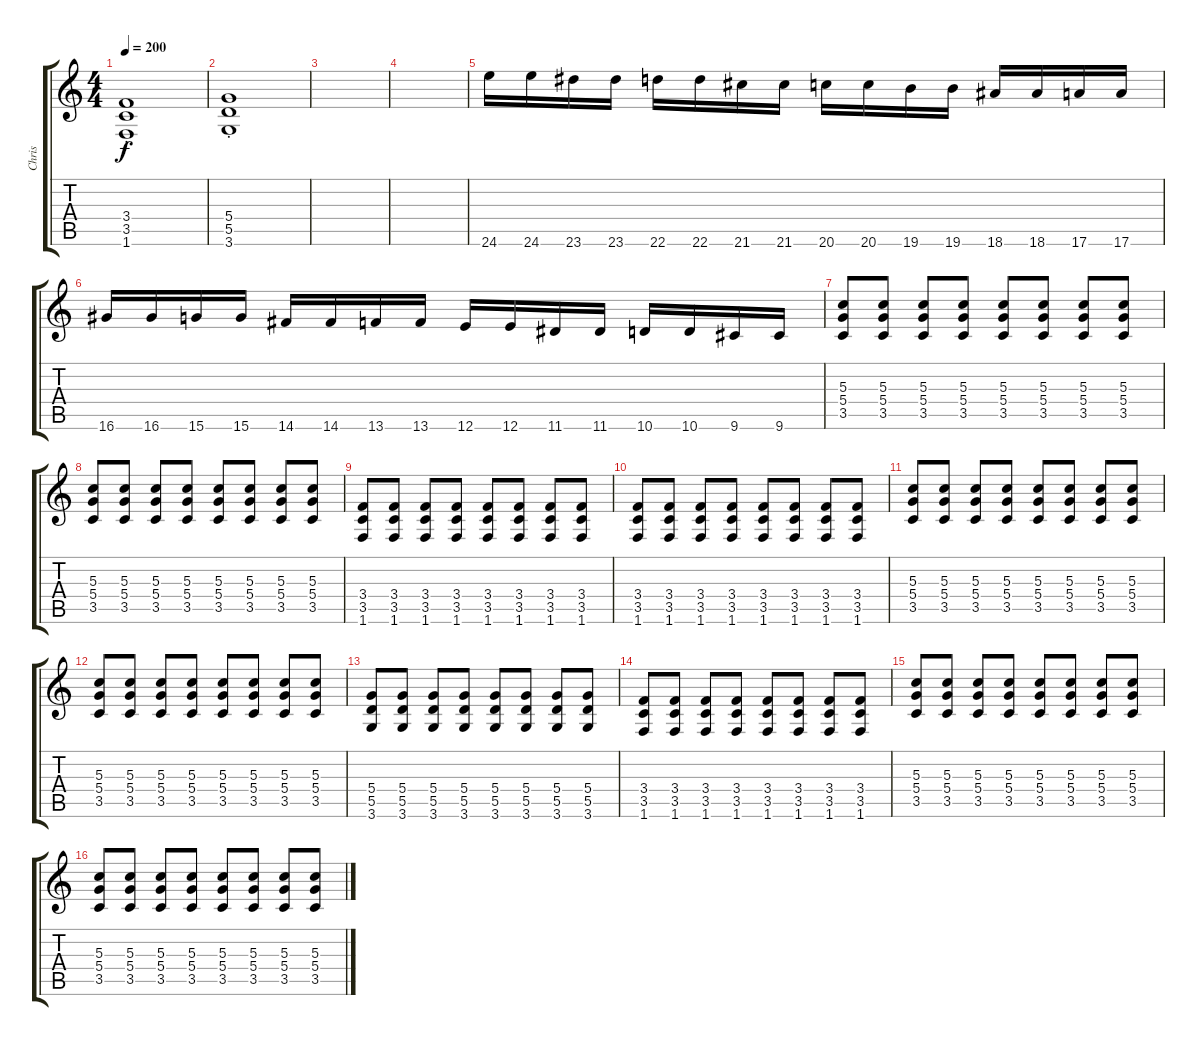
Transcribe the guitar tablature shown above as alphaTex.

\track ("Chris" "Chris") {instrument distortionguitar}
\staff {score tabs}
\tuning (E4 B3 G3 D3 A2 E2) {hide}
\ts (4 4)
\tempo 200
\clef g2
\ks c
(3.4{st} 3.5{st} 1.6{st}).1{dy f} |
(5.4{st} 5.5{st} 3.6{st}).1 |
|
|
24.6.16 24.6.16 23.6.16 23.6.16 22.6.16 22.6.16 21.6.16 21.6.16 20.6.16 20.6.16 19.6.16 19.6.16 18.6.16 18.6.16 17.6.16 17.6.16 |
16.6.16 16.6.16 15.6.16 15.6.16 14.6.16 14.6.16 13.6.16 13.6.16 12.6.16 12.6.16 11.6.16 11.6.16 10.6.16 10.6.16 9.6.16 9.6.16 |
(5.3 5.4 3.5).8 (5.3 5.4 3.5).8 (5.3 5.4 3.5).8 (5.3 5.4 3.5).8 (5.3 5.4 3.5).8 (5.3 5.4 3.5).8 (5.3 5.4 3.5).8 (5.3 5.4 3.5).8 |
(5.3 5.4 3.5).8 (5.3 5.4 3.5).8 (5.3 5.4 3.5).8 (5.3 5.4 3.5).8 (5.3 5.4 3.5).8 (5.3 5.4 3.5).8 (5.3 5.4 3.5).8 (5.3 5.4 3.5).8 |
(3.4 3.5 1.6).8 (3.4 3.5 1.6).8 (3.4 3.5 1.6).8 (3.4 3.5 1.6).8 (3.4 3.5 1.6).8 (3.4 3.5 1.6).8 (3.4 3.5 1.6).8 (3.4 3.5 1.6).8 |
(3.4 3.5 1.6).8 (3.4 3.5 1.6).8 (3.4 3.5 1.6).8 (3.4 3.5 1.6).8 (3.4 3.5 1.6).8 (3.4 3.5 1.6).8 (3.4 3.5 1.6).8 (3.4 3.5 1.6).8 |
(5.3 5.4 3.5).8 (5.3 5.4 3.5).8 (5.3 5.4 3.5).8 (5.3 5.4 3.5).8 (5.3 5.4 3.5).8 (5.3 5.4 3.5).8 (5.3 5.4 3.5).8 (5.3 5.4 3.5).8 |
(5.3 5.4 3.5).8 (5.3 5.4 3.5).8 (5.3 5.4 3.5).8 (5.3 5.4 3.5).8 (5.3 5.4 3.5).8 (5.3 5.4 3.5).8 (5.3 5.4 3.5).8 (5.3 5.4 3.5).8 |
(5.4 5.5 3.6).8 (5.4 5.5 3.6).8 (5.4 5.5 3.6).8 (5.4 5.5 3.6).8 (5.4 5.5 3.6).8 (5.4 5.5 3.6).8 (5.4 5.5 3.6).8 (5.4 5.5 3.6).8 |
(3.4 3.5 1.6).8 (3.4 3.5 1.6).8 (3.4 3.5 1.6).8 (3.4 3.5 1.6).8 (3.4 3.5 1.6).8 (3.4 3.5 1.6).8 (3.4 3.5 1.6).8 (3.4 3.5 1.6).8 |
(5.3 5.4 3.5).8 (5.3 5.4 3.5).8 (5.3 5.4 3.5).8 (5.3 5.4 3.5).8 (5.3 5.4 3.5).8 (5.3 5.4 3.5).8 (5.3 5.4 3.5).8 (5.3 5.4 3.5).8 |
(5.3 5.4 3.5).8 (5.3 5.4 3.5).8 (5.3 5.4 3.5).8 (5.3 5.4 3.5).8 (5.3 5.4 3.5).8 (5.3 5.4 3.5).8 (5.3 5.4 3.5).8 (5.3 5.4 3.5).8
